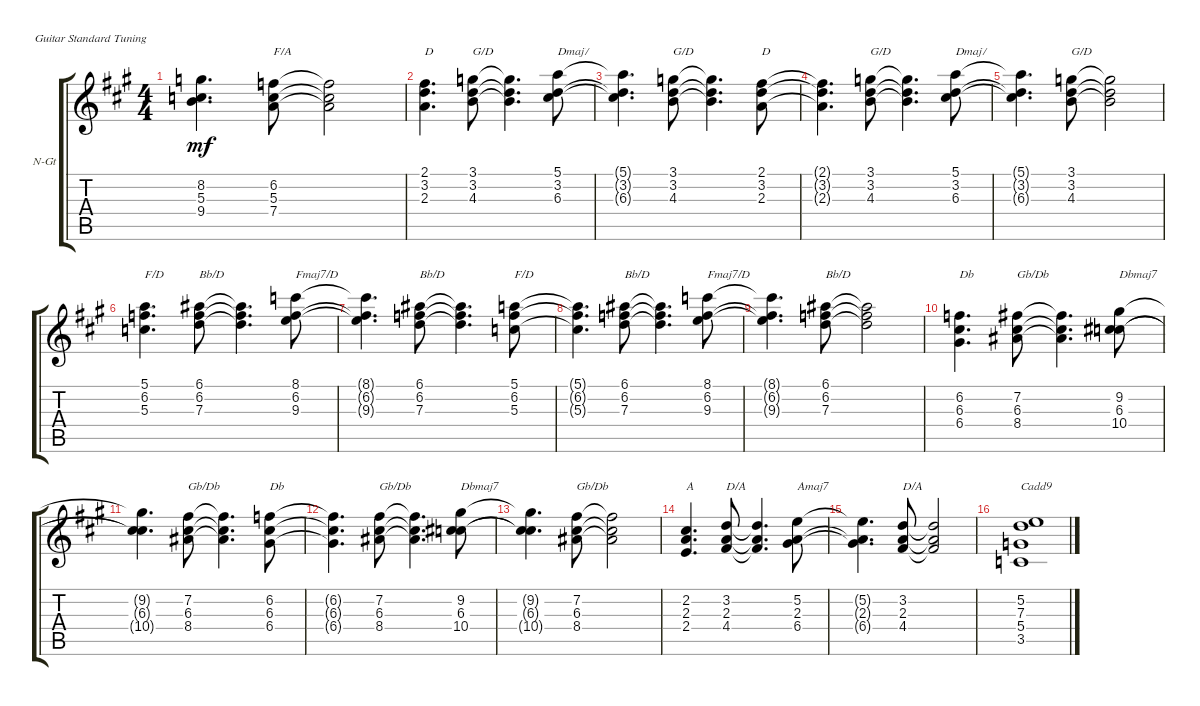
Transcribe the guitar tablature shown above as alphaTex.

\defaultSystemsLayout 4
\bracketExtendMode groupsimilarinstruments
\firstSystemTrackNameOrientation horizontal
\otherSystemsTrackNameOrientation horizontal
\track ("Nylon Guitar" "N-Gt") {instrument acousticguitarnylon}
\staff {score tabs}
\tuning (E4 B3 G3 D3 A2 E2)
\ts (4 4)
\tempo (112 hide)
\clef g2
\ks a
(9.4{t} 5.3{t} 8.2{t}).4{d dy mf} (7.4 5.3 6.2).8{txt "F/A"} (7.4{t} 5.3{t} 6.2{t}).2 |
(2.3 3.2 2.1).4{d txt "D"} (4.3 3.2 3.1).8{txt "G/D"} (4.3{t} 3.2{t} 3.1{t}).4{d} (6.3 3.2 5.1).8{txt "Dmaj7"} |
(6.3{t} 3.2{t} 5.1{t}).4{d} (4.3 3.2 3.1).8{txt "G/D"} (4.3{t} 3.2{t} 3.1{t}).4{d} (2.3 3.2 2.1).8{txt "D"} |
(2.3{t} 3.2{t} 2.1{t}).4{d} (4.3 3.2 3.1).8{txt "G/D"} (4.3{t} 3.2{t} 3.1{t}).4{d} (6.3 3.2 5.1).8{txt "Dmaj7"} |
(6.3{t} 3.2{t} 5.1{t}).4{d} (4.3 3.2 3.1).8{txt "G/D"} (4.3{t} 3.2{t} 3.1{t}).2 |
(5.3 6.2 5.1).4{d txt "F/D"} (7.3 6.2 6.1).8{txt "Bb/D"} (7.3{t} 6.2{t} 6.1{t}).4{d} (9.3 6.2 8.1).8{txt "Fmaj7/D"} |
(9.3{t} 6.2{t} 8.1{t}).4{d} (7.3 6.2 6.1).8{txt "Bb/D"} (7.3{t} 6.2{t} 6.1{t}).4{d} (5.3 6.2 5.1).8{txt "F/D"} |
(5.3{t} 6.2{t} 5.1{t}).4{d} (7.3 6.2 6.1).8{txt "Bb/D"} (7.3{t} 6.2{t} 6.1{t}).4{d} (9.3 6.2 8.1).8{txt "Fmaj7/D"} |
(9.3{t} 6.2{t} 8.1{t}).4{d} (7.3 6.2 6.1).8{txt "Bb/D"} (7.3{t} 6.2{t} 6.1{t}).2 |
(6.4 6.3 6.2).4{d txt "Db"} (8.4 6.3 7.2).8{txt "Gb/Db"} (8.4{t} 6.3{t} 7.2{t}).4{d} (10.4 6.3 9.2).8{txt "Dbmaj7"} |
(10.4{t} 6.3{t} 9.2{t}).4{d} (8.4 6.3 7.2).8{txt "Gb/Db"} (8.4{t} 6.3{t} 7.2{t}).4{d} (6.4 6.3 6.2).8{txt "Db"} |
(6.4{t} 6.3{t} 6.2{t}).4{d} (8.4 6.3 7.2).8{txt "Gb/Db"} (8.4{t} 6.3{t} 7.2{t}).4{d} (10.4 6.3 9.2).8{txt "Dbmaj7"} |
(10.4{t} 6.3{t} 9.2{t}).4{d} (8.4 6.3 7.2).8{txt "Gb/Db"} (8.4{t} 6.3{t} 7.2{t}).2 |
(2.4 2.3 2.2).4{d txt "A"} (4.4 2.3 3.2).8{txt "D/A"} (4.4{t} 2.3{t} 3.2{t}).4{d} (6.4 2.3 5.2).8{txt "Amaj7"} |
(6.4{t} 2.3{t} 5.2{t}).4{d} (4.4 2.3 3.2).8{txt "D/A"} (4.4{t} 2.3{t} 3.2{t}).2 |
(3.5 5.4 7.3 5.2).1{txt "Cadd9"}
